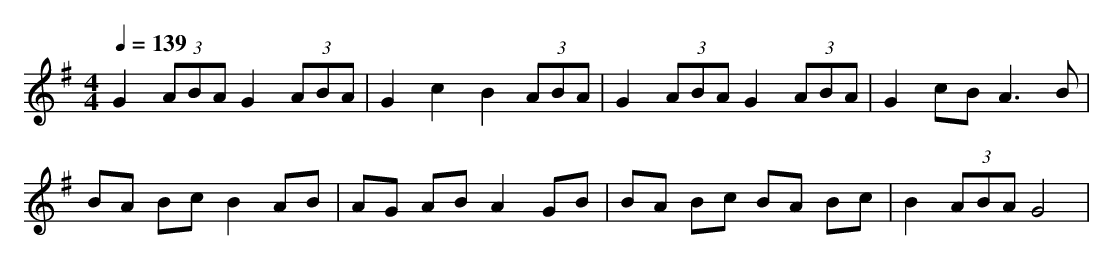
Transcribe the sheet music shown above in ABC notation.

X:1
T:
M: 4/4
L: 1/8
Q:1/4=139
K:G % 1 sharps
G2 (3ABA G2 (3ABA|G2 c2 B2 (3ABA|G2 (3ABA G2 (3ABA|G2 cB2<A2B|
BA Bc B2 AB|AG AB A2 GB|BA Bc BA Bc|B2 (3ABA G4|
